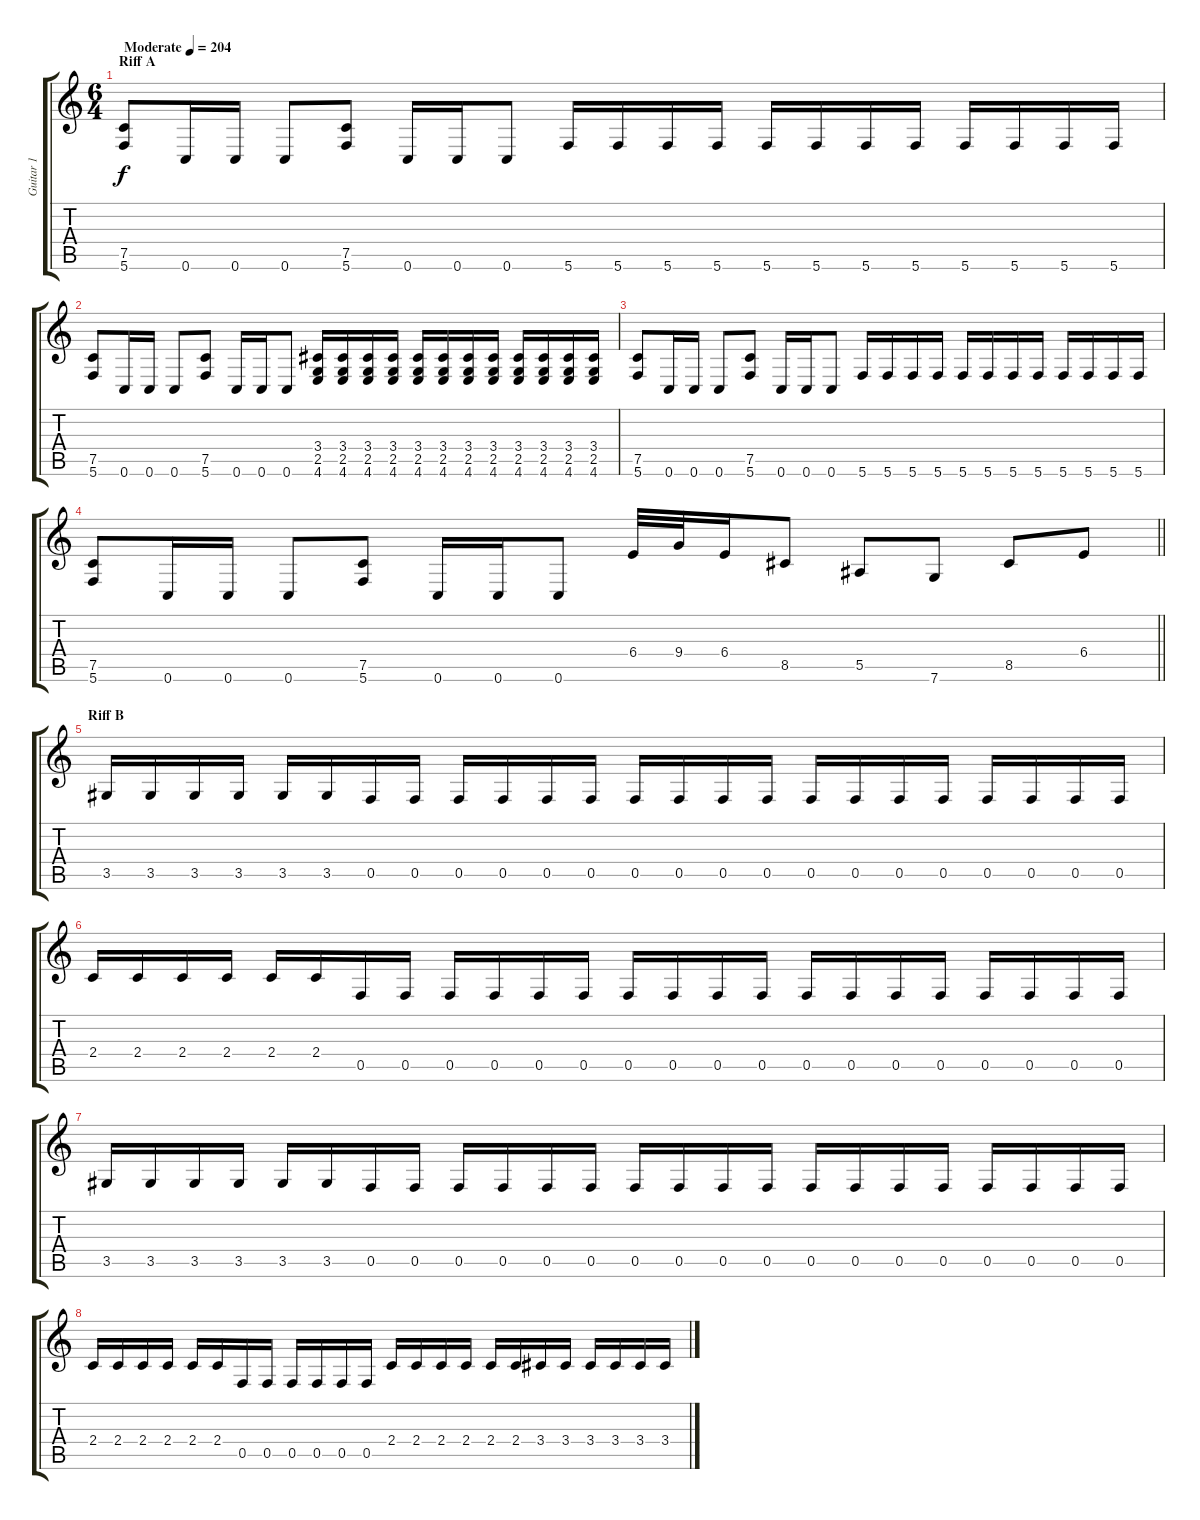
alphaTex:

\track ("Guitar 1" "Guitar 1") {instrument distortionguitar}
\staff {score tabs}
\tuning (C4 G3 Eb3 Bb2 F2 C2) {hide}
\ts (6 4)
\section ("" "Riff A")
\tempo (204 "Moderate")
\clef g2
\ks c
(7.5 5.6).8{dy f instrument distortionguitar} 0.6.16 0.6.16 0.6.8 (7.5 5.6).8 0.6.16 0.6.16 0.6.8 5.6.16 5.6.16 5.6.16 5.6.16 5.6.16 5.6.16 5.6.16 5.6.16 5.6.16 5.6.16 5.6.16 5.6.16 |
(7.5 5.6).8 0.6.16 0.6.16 0.6.8 (7.5 5.6).8 0.6.16 0.6.16 0.6.8 (3.4 2.5 4.6).16 (3.4 2.5 4.6).16 (3.4 2.5 4.6).16 (3.4 2.5 4.6).16 (3.4 2.5 4.6).16 (3.4 2.5 4.6).16 (3.4 2.5 4.6).16 (3.4 2.5 4.6).16 (3.4 2.5 4.6).16 (3.4 2.5 4.6).16 (3.4 2.5 4.6).16 (3.4 2.5 4.6).16 |
(7.5 5.6).8 0.6.16 0.6.16 0.6.8 (7.5 5.6).8 0.6.16 0.6.16 0.6.8 5.6.16 5.6.16 5.6.16 5.6.16 5.6.16 5.6.16 5.6.16 5.6.16 5.6.16 5.6.16 5.6.16 5.6.16 |
\barLineRight lightlight
(7.5 5.6).8 0.6.16 0.6.16 0.6.8 (7.5 5.6).8 0.6.16 0.6.16 0.6.8 6.4.32 9.4.32 6.4.16 8.5.8 5.5.8 7.6.8 8.5.8 6.4.8 |
\section ("" "Riff B")
3.5.16 3.5.16 3.5.16 3.5.16 3.5.16 3.5.16 0.5.16 0.5.16 0.5.16 0.5.16 0.5.16 0.5.16 0.5.16 0.5.16 0.5.16 0.5.16 0.5.16 0.5.16 0.5.16 0.5.16 0.5.16 0.5.16 0.5.16 0.5.16 |
2.4.16 2.4.16 2.4.16 2.4.16 2.4.16 2.4.16 0.5.16 0.5.16 0.5.16 0.5.16 0.5.16 0.5.16 0.5.16 0.5.16 0.5.16 0.5.16 0.5.16 0.5.16 0.5.16 0.5.16 0.5.16 0.5.16 0.5.16 0.5.16 |
3.5.16 3.5.16 3.5.16 3.5.16 3.5.16 3.5.16 0.5.16 0.5.16 0.5.16 0.5.16 0.5.16 0.5.16 0.5.16 0.5.16 0.5.16 0.5.16 0.5.16 0.5.16 0.5.16 0.5.16 0.5.16 0.5.16 0.5.16 0.5.16 |
2.4.16 2.4.16 2.4.16 2.4.16 2.4.16 2.4.16 0.5.16 0.5.16 0.5.16 0.5.16 0.5.16 0.5.16 2.4.16 2.4.16 2.4.16 2.4.16 2.4.16 2.4.16 3.4.16 3.4.16 3.4.16 3.4.16 3.4.16 3.4.16
